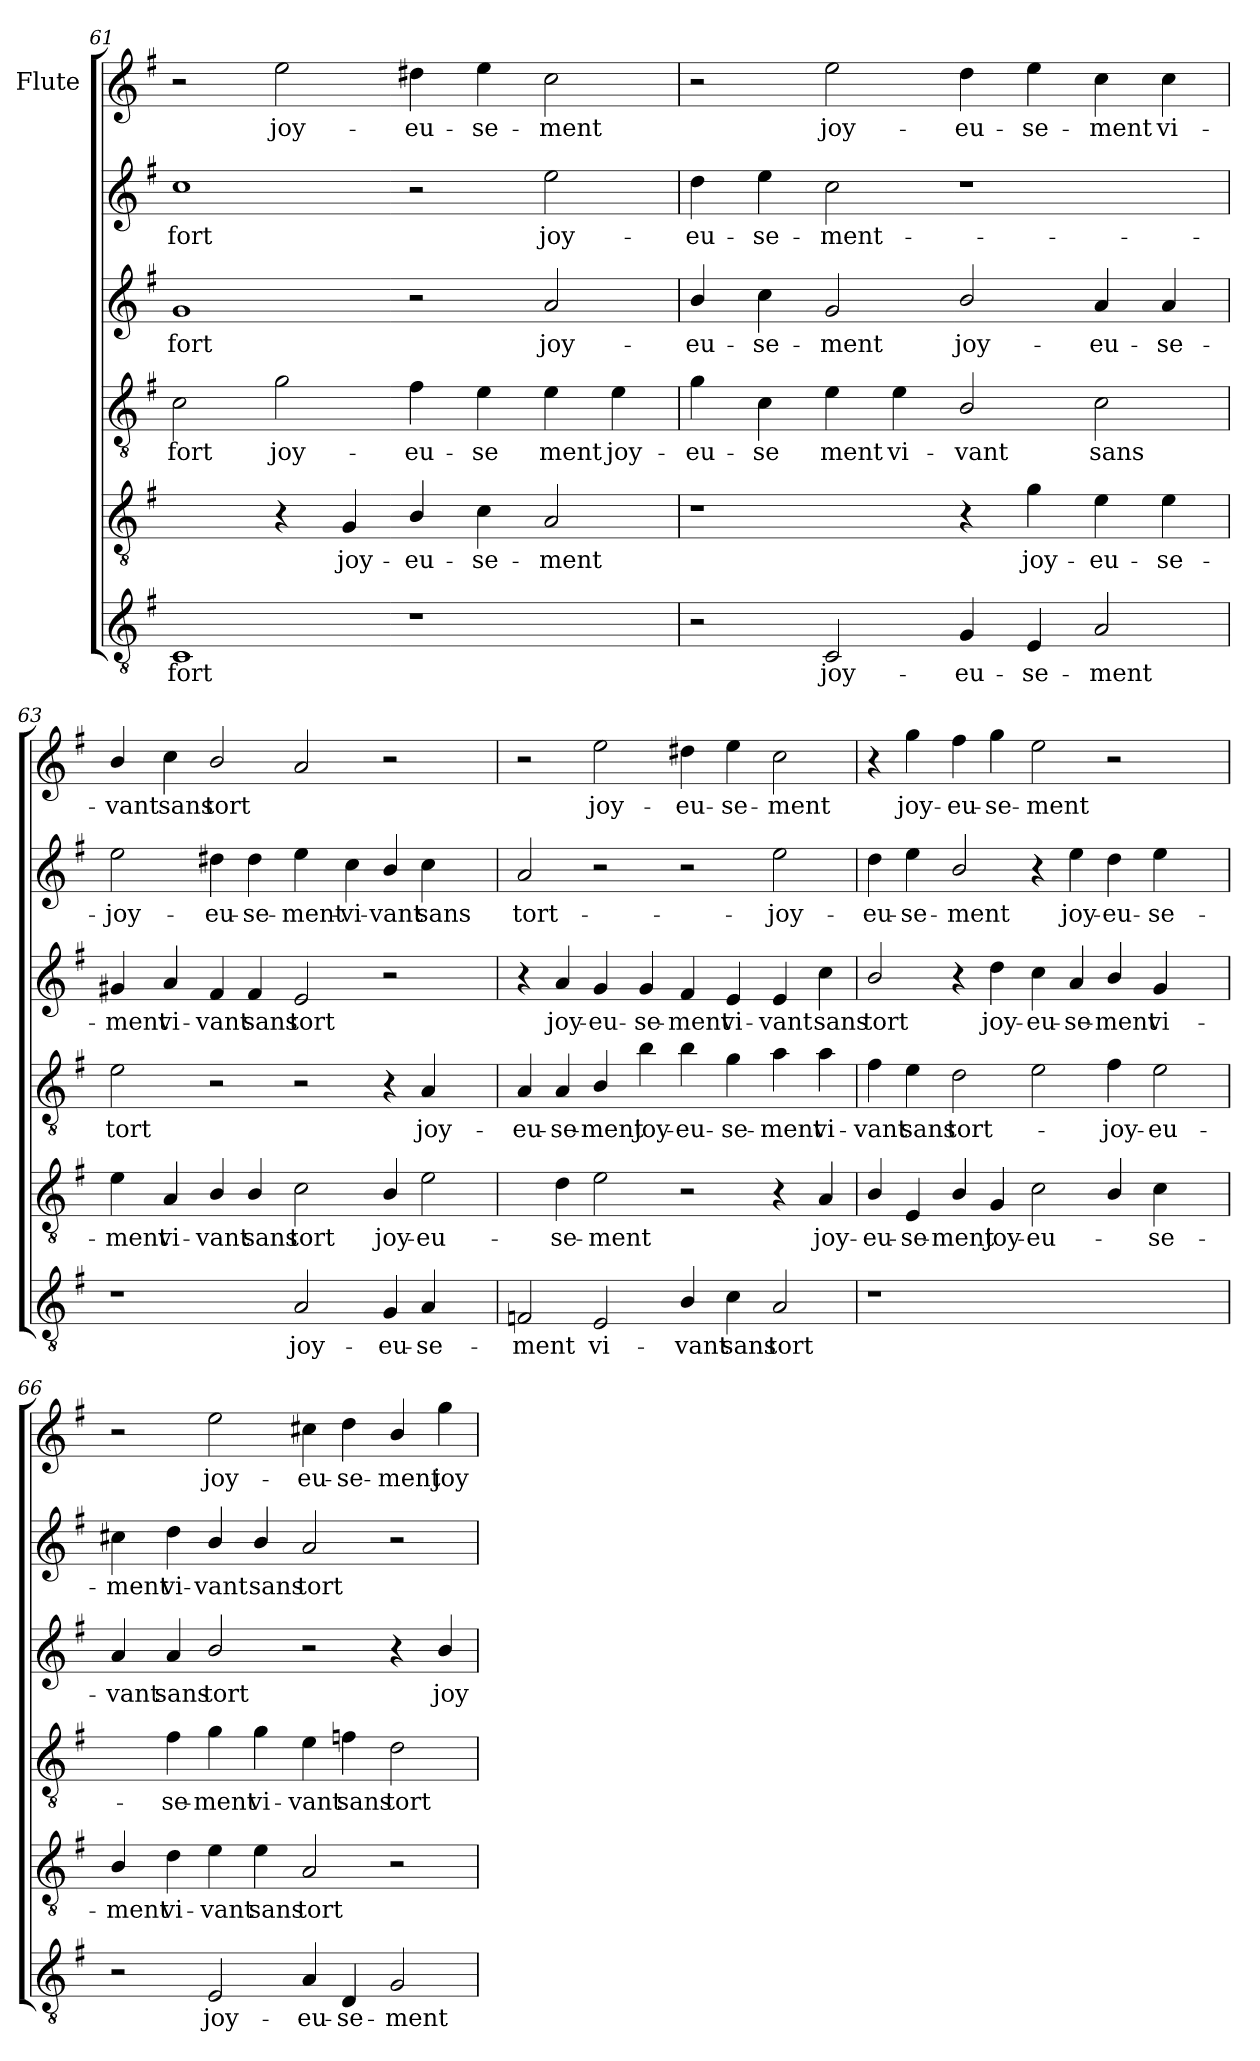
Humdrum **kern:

**kern	**text	**kern	**text	**kern	**text	**kern	**text	**kern	**text	**kern	**text
*part6	*part6	*part5	*part5	*part4	*part4	*part3	*part3	*part2	*part2	*part1	*part1
*staff6	*staff6	*staff5	*staff5	*staff4	*staff4	*staff3	*staff3	*staff2	*staff2	*staff1	*staff1
*	*	*	*	*	*	*	*	*	*	*I"Flute	*
!!LO:PB:g=z
*clefGv2	*	*clefGv2	*	*clefGv2	*	*clefG2	*	*clefG2	*	*clefG2	*
*ITrd1c2	*	*ITrd1c2	*	*ITrd1c2	*	*ITrd1c2	*	*ITrd1c2	*	*ITrd1c2	*
*k[b-]	*	*k[b-]	*	*k[b-]	*	*k[b-]	*	*k[b-]	*	*k[b-]	*
*F:	*	*F:	*	*F:	*	*F:	*	*F:	*	*F:	*
=61	=61	=61	=61	=61	=61	=61	=61	=61	=61	=61	=61
!	!LO:LY:b	!	!	!	!LO:LY:b	!	!LO:LY:b	!	!LO:LY:b	!	!
1BB-	-fort	2F/yy	.	2B-\	-fort	1f	-fort	1b-	-fort	2r	.
!	!	!	!	!	!LO:LY:b	!	!	!	!	!	!LO:LY:b
.	.	4r	.	2f\	joy-	.	.	.	.	2dd\	joy-
!	!	!	!LO:LY:b	!	!	!	!	!	!	!	!
.	.	4F/	joy-	.	.	.	.	.	.	.	.
!	!	!	!LO:LY:b	!	!LO:LY:b	!	!	!	!	!	!LO:LY:b
1r	.	4A/	-eu-	4e\	-eu-	2r	.	2r	.	4cc#X\	-eu-
!	!	!	!LO:LY:b	!	!LO:LY:b	!	!	!	!	!	!LO:LY:b
.	.	4B-\	-se-	4d\	-se	.	.	.	.	4dd\	-se-
!	!	!	!LO:LY:b	!	!LO:LY:b	!	!LO:LY:b	!	!LO:LY:b	!	!LO:LY:b
.	.	2G/	-ment	4d\	ment	2g/	joy-	2dd\	joy-	2b-\	-ment
!	!	!	!	!	!LO:LY:b	!	!	!	!	!	!
.	.	.	.	4d\	joy-	.	.	.	.	.	.
=62	=62	=62	=62	=62	=62	=62	=62	=62	=62	=62	=62
!	!	!	!	!	!LO:LY:b	!	!LO:LY:b	!	!LO:LY:b	!	!
2r	.	1r	.	4f\	-eu-	4a/	-eu-	4cc\	-eu-	2r	.
!	!	!	!	!	!LO:LY:b	!	!LO:LY:b	!	!LO:LY:b	!	!
.	.	.	.	4B-\	-se	4b-\	-se-	4dd\	-se-	.	.
!	!LO:LY:b	!	!	!	!LO:LY:b	!	!LO:LY:b	!	!LO:LY:b	!	!LO:LY:b
2BB-/	joy-	.	.	4d\	ment	2f/	-ment	2b-\	-ment-	2dd\	joy-
!	!	!	!	!	!LO:LY:b	!	!	!	!	!	!
.	.	.	.	4d\	vi-	.	.	.	.	.	.
!	!LO:LY:b	!	!	!	!LO:LY:b	!	!LO:LY:b	!	!	!	!LO:LY:b
4F/	-eu-	4r	.	2A/	-vant	2a/	joy-	1r	.	4cc\	-eu-
!	!LO:LY:b	!	!LO:LY:b	!	!	!	!	!	!	!	!LO:LY:b
4D/	-se-	4f\	joy-	.	.	.	.	.	.	4dd\	-se-
!	!LO:LY:b	!	!LO:LY:b	!	!LO:LY:b	!	!LO:LY:b	!	!	!	!LO:LY:b
2G/	-ment	4d\	-eu-	2B-\	sans	4g/	-eu-	.	.	4b-\	-ment
!	!	!	!LO:LY:b	!	!	!	!LO:LY:b	!	!	!	!LO:LY:b
.	.	4d\	-se-	.	.	4g/	-se-	.	.	4b-\	vi-
=63	=63	=63	=63	=63	=63	=63	=63	=63	=63	=63	=63
!	!	!	!LO:LY:b	!	!LO:LY:b	!	!LO:LY:b	!	!LO:LY:b	!	!LO:LY:b
1r	.	4d\	-ment	2d\	tort	4f#X/	-ment	2dd\	-joy-	4a/	-vant
!	!	!	!LO:LY:b	!	!	!	!LO:LY:b	!	!	!	!LO:LY:b
.	.	4G/	vi-	.	.	4g/	vi-	.	.	4b-\	sans
!	!	!	!LO:LY:b	!	!	!	!LO:LY:b	!	!LO:LY:b	!	!LO:LY:b
.	.	4A/	-vant	2r	.	4e/	-vant	4cc#X\	-eu-	2a/	tort
!	!	!	!LO:LY:b	!	!	!	!LO:LY:b	!	!LO:LY:b	!	!
.	.	4A/	sans	.	.	4e/	sans	4cc#\	-se-	.	.
!	!LO:LY:b	!	!LO:LY:b	!	!	!	!LO:LY:b	!	!LO:LY:b	!	!
2G/	joy-	2B-\	tort	2r	.	2d/	tort	4dd\	-ment-	2g/	.
!	!	!	!	!	!	!	!	!	!LO:LY:b	!	!
.	.	.	.	.	.	.	.	4b-\	-vi-	.	.
!	!LO:LY:b	!	!LO:LY:b	!	!	!	!	!	!LO:LY:b	!	!
4F/	-eu-	4A/	joy-	4r	.	2r	.	4a/	-vant	2r	.
!	!LO:LY:b	!	!LO:LY:b	!	!LO:LY:b	!	!	!	!LO:LY:b	!	!
4G/	-se-	2d\	-eu-	4G/	joy-	.	.	4b-\	sans	.	.
4ryy	.	.	.	4ryy	.	4ryy	.	4ryy	.	4ryy	.
!!LO:LB:g=z
=64	=64	=64	=64	=64	=64	=64	=64	=64	=64	=64	=64
!	!LO:LY:b	!	!	!	!LO:LY:b	!	!	!	!LO:LY:b	!	!
2E-X/	-ment	4d\yy	.	4G/	-eu-	4r	.	2g/	tort-	2r	.
!	!	!	!LO:LY:b	!	!LO:LY:b	!	!LO:LY:b	!	!	!	!
.	.	4c\	-se-	4G/	-se-	4g/	joy-	.	.	.	.
!	!LO:LY:b	!	!LO:LY:b	!	!LO:LY:b	!	!LO:LY:b	!	!	!	!LO:LY:b
2D/	vi-	2d\	-ment	4A/	-ment	4f/	-eu-	2r	.	2dd\	joy-
!	!	!	!	!	!LO:LY:b	!	!LO:LY:b	!	!	!	!
.	.	.	.	4a\	joy-	4f/	-se-	.	.	.	.
!	!LO:LY:b	!	!	!	!LO:LY:b	!	!LO:LY:b	!	!	!	!LO:LY:b
4A/	-vant	2r	.	4a\	-eu-	4e/	-ment	2r	.	4cc#X\	-eu-
!	!LO:LY:b	!	!	!	!LO:LY:b	!	!LO:LY:b	!	!	!	!LO:LY:b
4B-\	sans	.	.	4f\	-se-	4d/	vi-	.	.	4dd\	-se-
!	!LO:LY:b	!	!	!	!LO:LY:b	!	!LO:LY:b	!	!LO:LY:b	!	!LO:LY:b
2G/	tort	4r	.	4g\	-ment	4d/	-vant	2dd\	-joy-	2b-\	-ment
!	!	!	!LO:LY:b	!	!LO:LY:b	!	!LO:LY:b	!	!	!	!
.	.	4G/	joy-	4g\	vi-	4b-\	sans	.	.	.	.
=65	=65	=65	=65	=65	=65	=65	=65	=65	=65	=65	=65
!	!	!	!LO:LY:b	!	!LO:LY:b	!	!LO:LY:b	!	!LO:LY:b	!	!
1r	.	4A/	-eu-	4e\	-vant	2a/	tort	4cc\	-eu-	4r	.
!	!	!	!LO:LY:b	!	!LO:LY:b	!	!	!	!LO:LY:b	!	!LO:LY:b
.	.	4D/	-se-	4d\	sans	.	.	4dd\	-se-	4ff\	joy-
!	!	!	!LO:LY:b	!	!LO:LY:b	!	!	!	!LO:LY:b	!	!LO:LY:b
.	.	4A/	-ment	2c\	tort-	4r	.	2a/	-ment	4ee\	-eu-
!	!	!	!LO:LY:b	!	!	!	!LO:LY:b	!	!	!	!LO:LY:b
.	.	4F/	joy-	.	.	4cc\	joy-	.	.	4ff\	-se-
!	!	!	!LO:LY:b	!	!	!	!LO:LY:b	!	!	!	!LO:LY:b
1ryy	.	2B-\	-eu-	2d\	.	4b-\	-eu-	4r	.	2dd\	-ment
!	!	!	!	!	!	!	!LO:LY:b	!	!LO:LY:b	!	!
.	.	.	.	.	.	4g/	-se-	4dd\	joy-	.	.
!	!	!	!	!	!LO:LY:b	!	!LO:LY:b	!	!LO:LY:b	!	!
.	.	4A/	.	4e\	-joy-	4a/	-ment	4cc\	-eu-	2r	.
!	!	!	!LO:LY:b	!	!LO:LY:b	!	!LO:LY:b	!	!LO:LY:b	!	!
.	.	4B-\	-se-	2d\	-eu-	4f/	vi-	4dd\	-se-	.	.
4ryy	.	4ryy	.	.	.	4ryy	.	4ryy	.	4ryy	.
=66	=66	=66	=66	=66	=66	=66	=66	=66	=66	=66	=66
!	!	!	!LO:LY:b	!	!	!	!LO:LY:b	!	!LO:LY:b	!	!
2r	.	4A/	-ment	4ryy	.	4g/	-vant	4bn\	-ment	2r	.
!	!	!	!LO:LY:b	!	!LO:LY:b	!	!LO:LY:b	!	!LO:LY:b	!	!
.	.	4c\	vi-	4e\	-se-	4g/	sans	4cc\	vi-	.	.
!	!LO:LY:b	!	!LO:LY:b	!	!LO:LY:b	!	!LO:LY:b	!	!LO:LY:b	!	!LO:LY:b
2D/	joy-	4d\	-vant	4f\	-ment	2a/	tort	4a/	-vant	2dd\	joy-
!	!	!	!LO:LY:b	!	!LO:LY:b	!	!	!	!LO:LY:b	!	!
.	.	4d\	sans	4f\	vi-	.	.	4a/	sans	.	.
!	!LO:LY:b	!	!LO:LY:b	!	!LO:LY:b	!	!	!	!LO:LY:b	!	!LO:LY:b
4G/	-eu-	2G/	tort	4d\	-vant	2r	.	2g/	tort	4bn\	-eu-
!	!LO:LY:b	!	!	!	!LO:LY:b	!	!	!	!	!	!LO:LY:b
4C/	-se-	.	.	4e-X\	sans	.	.	.	.	4cc\	-se-
!	!LO:LY:b	!	!	!	!LO:LY:b	!	!	!	!	!	!LO:LY:b
2F/	-ment	2r	.	2c\	tort	4r	.	2r	.	4a/	-ment
!	!	!	!	!	!	!	!LO:LY:b	!	!	!	!LO:LY:b
.	.	.	.	.	.	4a/	joy-	.	.	4ff\	joy-
=	=	=	=	=	=	=	=	=	=	=	=
*-	*-	*-	*-	*-	*-	*-	*-	*-	*-	*-	*-
